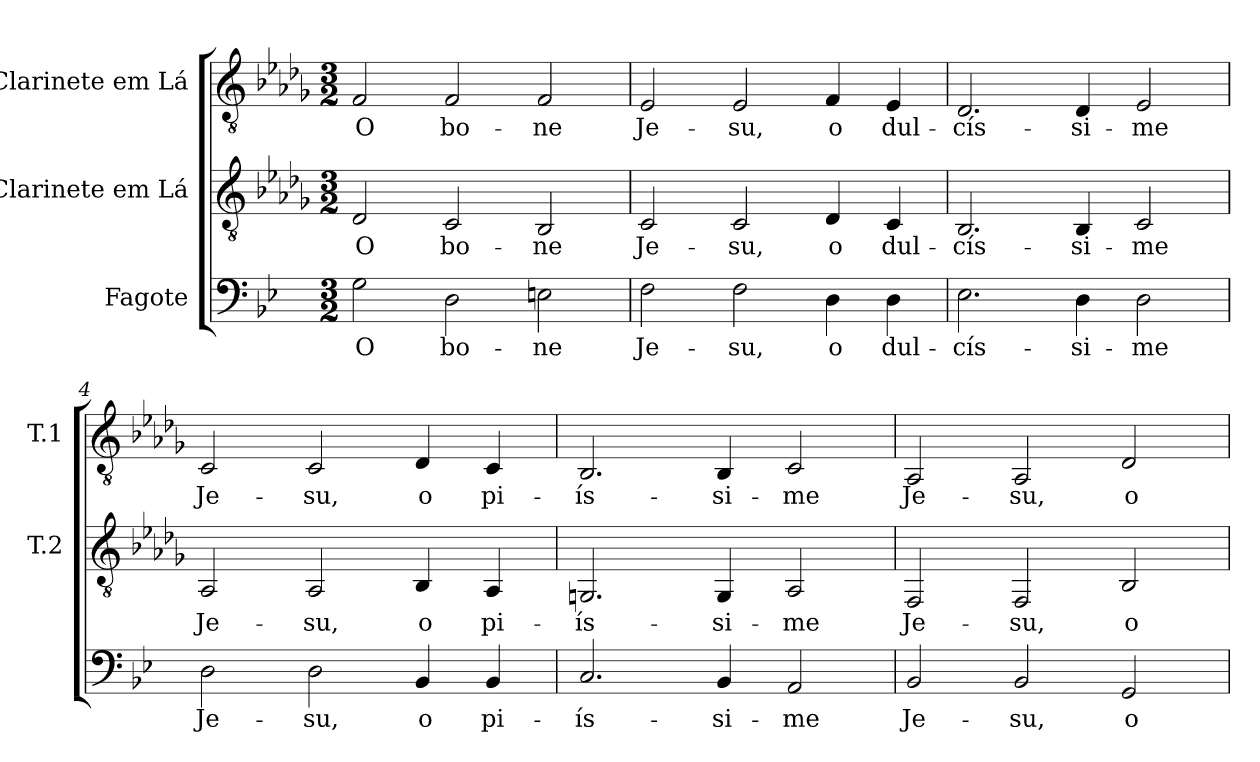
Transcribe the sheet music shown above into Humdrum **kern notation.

**kern	**text	**kern	**text	**kern	**text
*part3	*part3	*part2	*part2	*part1	*part1
*staff3	*staff3	*staff2	*staff2	*staff1	*staff1
*I"Fagote	*	*I"Clarinete em Lá	*	*I"Clarinete em Lá	*
*	*	*I'T.2	*	*I'T.1	*
!!LO:PB:g=z
*clefF4	*	*clefGv2	*	*clefGv2	*
*	*	*ITrd2c3	*	*ITrd2c3	*
*k[b-e-]	*	*k[b-e-]	*	*k[b-e-]	*
*g:	*	*g:	*	*g:	*
*M3/2	*	*M3/2	*	*M3/2	*
*MM104	*	*MM104	*	*MM104	*
=1	=1	=1	=1	=1	=1
!	!LO:LY:b:color=#000000	!	!	!	!
!	!	!	!LO:LY:b:color=#000000	!	!
!	!	!	!	!	!LO:LY:b:color=#000000
2Gi\	O	2BB-i/	O	2Di/	O
!	!LO:LY:b:color=#000000	!	!	!	!
!	!	!	!LO:LY:b:color=#000000	!	!
!	!	!	!	!	!LO:LY:b:color=#000000
2Di\	bo-	2AAi/	bo-	2Di/	bo-
!	!LO:LY:b:color=#000000	!	!	!	!
!	!	!	!LO:LY:b:color=#000000	!	!
!	!	!	!	!	!LO:LY:b:color=#000000
2Eni\	-ne	2GGi/	-ne	2Di/	-ne
=2	=2	=2	=2	=2	=2
!	!LO:LY:b:color=#000000	!	!	!	!
!	!	!	!LO:LY:b:color=#000000	!	!
!	!	!	!	!	!LO:LY:b:color=#000000
2Fi\	Je-	2AAi/	Je-	2Ci/	Je-
!	!LO:LY:b:color=#000000	!	!	!	!
!	!	!	!LO:LY:b:color=#000000	!	!
!	!	!	!	!	!LO:LY:b:color=#000000
2Fi\	-su,	2AAi/	-su,	2Ci/	-su,
!	!LO:LY:b:color=#000000	!	!	!	!
!	!	!	!LO:LY:b:color=#000000	!	!
!	!	!	!	!	!LO:LY:b:color=#000000
4Di\	o	4BB-i/	o	4Di/	o
!	!LO:LY:b:color=#000000	!	!	!	!
!	!	!	!LO:LY:b:color=#000000	!	!
!	!	!	!	!	!LO:LY:b:color=#000000
4Di\	dul-	4AAi/	dul-	4Ci/	dul-
=3	=3	=3	=3	=3	=3
!	!LO:LY:b:color=#000000	!	!	!	!
!	!	!	!LO:LY:b:color=#000000	!	!
!	!	!	!	!	!LO:LY:b:color=#000000
2.E-i\	-cís-	2.GGi/	-cís-	2.BB-i/	-cís-
!	!LO:LY:b:color=#000000	!	!	!	!
!	!	!	!LO:LY:b:color=#000000	!	!
!	!	!	!	!	!LO:LY:b:color=#000000
4Di\	-si-	4GGi/	-si-	4BB-i/	-si-
!	!LO:LY:b:color=#000000	!	!	!	!
!	!	!	!LO:LY:b:color=#000000	!	!
!	!	!	!	!	!LO:LY:b:color=#000000
2Di\	-me	2AAi/	-me	2Ci/	-me
=4	=4	=4	=4	=4	=4
!	!LO:LY:b:color=#000000	!	!	!	!
!	!	!	!LO:LY:b:color=#000000	!	!
!	!	!	!	!	!LO:LY:b:color=#000000
2Di\	Je-	2FFi/	Je-	2AAi/	Je-
!	!LO:LY:b:color=#000000	!	!	!	!
!	!	!	!LO:LY:b:color=#000000	!	!
!	!	!	!	!	!LO:LY:b:color=#000000
2Di\	-su,	2FFi/	-su,	2AAi/	-su,
!	!LO:LY:b:color=#000000	!	!	!	!
!	!	!	!LO:LY:b:color=#000000	!	!
!	!	!	!	!	!LO:LY:b:color=#000000
4BB-i/	o	4GGi/	o	4BB-i/	o
!	!LO:LY:b:color=#000000	!	!	!	!
!	!	!	!LO:LY:b:color=#000000	!	!
!	!	!	!	!	!LO:LY:b:color=#000000
4BB-i/	pi-	4FFi/	pi-	4AAi/	pi-
!!LO:LB:g=z
=5	=5	=5	=5	=5	=5
!	!LO:LY:b:color=#000000	!	!	!	!
!	!	!	!LO:LY:b:color=#000000	!	!
!	!	!	!	!	!LO:LY:b:color=#000000
2.Ci/	-ís-	2.EEni/	-ís-	2.GGi/	-ís-
!	!LO:LY:b:color=#000000	!	!	!	!
!	!	!	!LO:LY:b:color=#000000	!	!
!	!	!	!	!	!LO:LY:b:color=#000000
4BB-i/	-si-	4EEi/	-si-	4GGi/	-si-
!	!LO:LY:b:color=#000000	!	!	!	!
!	!	!	!LO:LY:b:color=#000000	!	!
!	!	!	!	!	!LO:LY:b:color=#000000
2AAi/	-me	2FFi/	-me	2AAi/	-me
=6	=6	=6	=6	=6	=6
!	!LO:LY:b:color=#000000	!	!	!	!
!	!	!	!LO:LY:b:color=#000000	!	!
!	!	!	!	!	!LO:LY:b:color=#000000
2BB-i/	Je-	2DDi/	Je-	2FFi/	Je-
!	!LO:LY:b:color=#000000	!	!	!	!
!	!	!	!LO:LY:b:color=#000000	!	!
!	!	!	!	!	!LO:LY:b:color=#000000
2BB-i/	-su,	2DDi/	-su,	2FFi/	-su,
!	!LO:LY:b:color=#000000	!	!	!	!
!	!	!	!LO:LY:b:color=#000000	!	!
!	!	!	!	!	!LO:LY:b:color=#000000
2GGi/	o	2GGi/	o	2BB-i/	o
=	=	=	=	=	=
*-	*-	*-	*-	*-	*-
